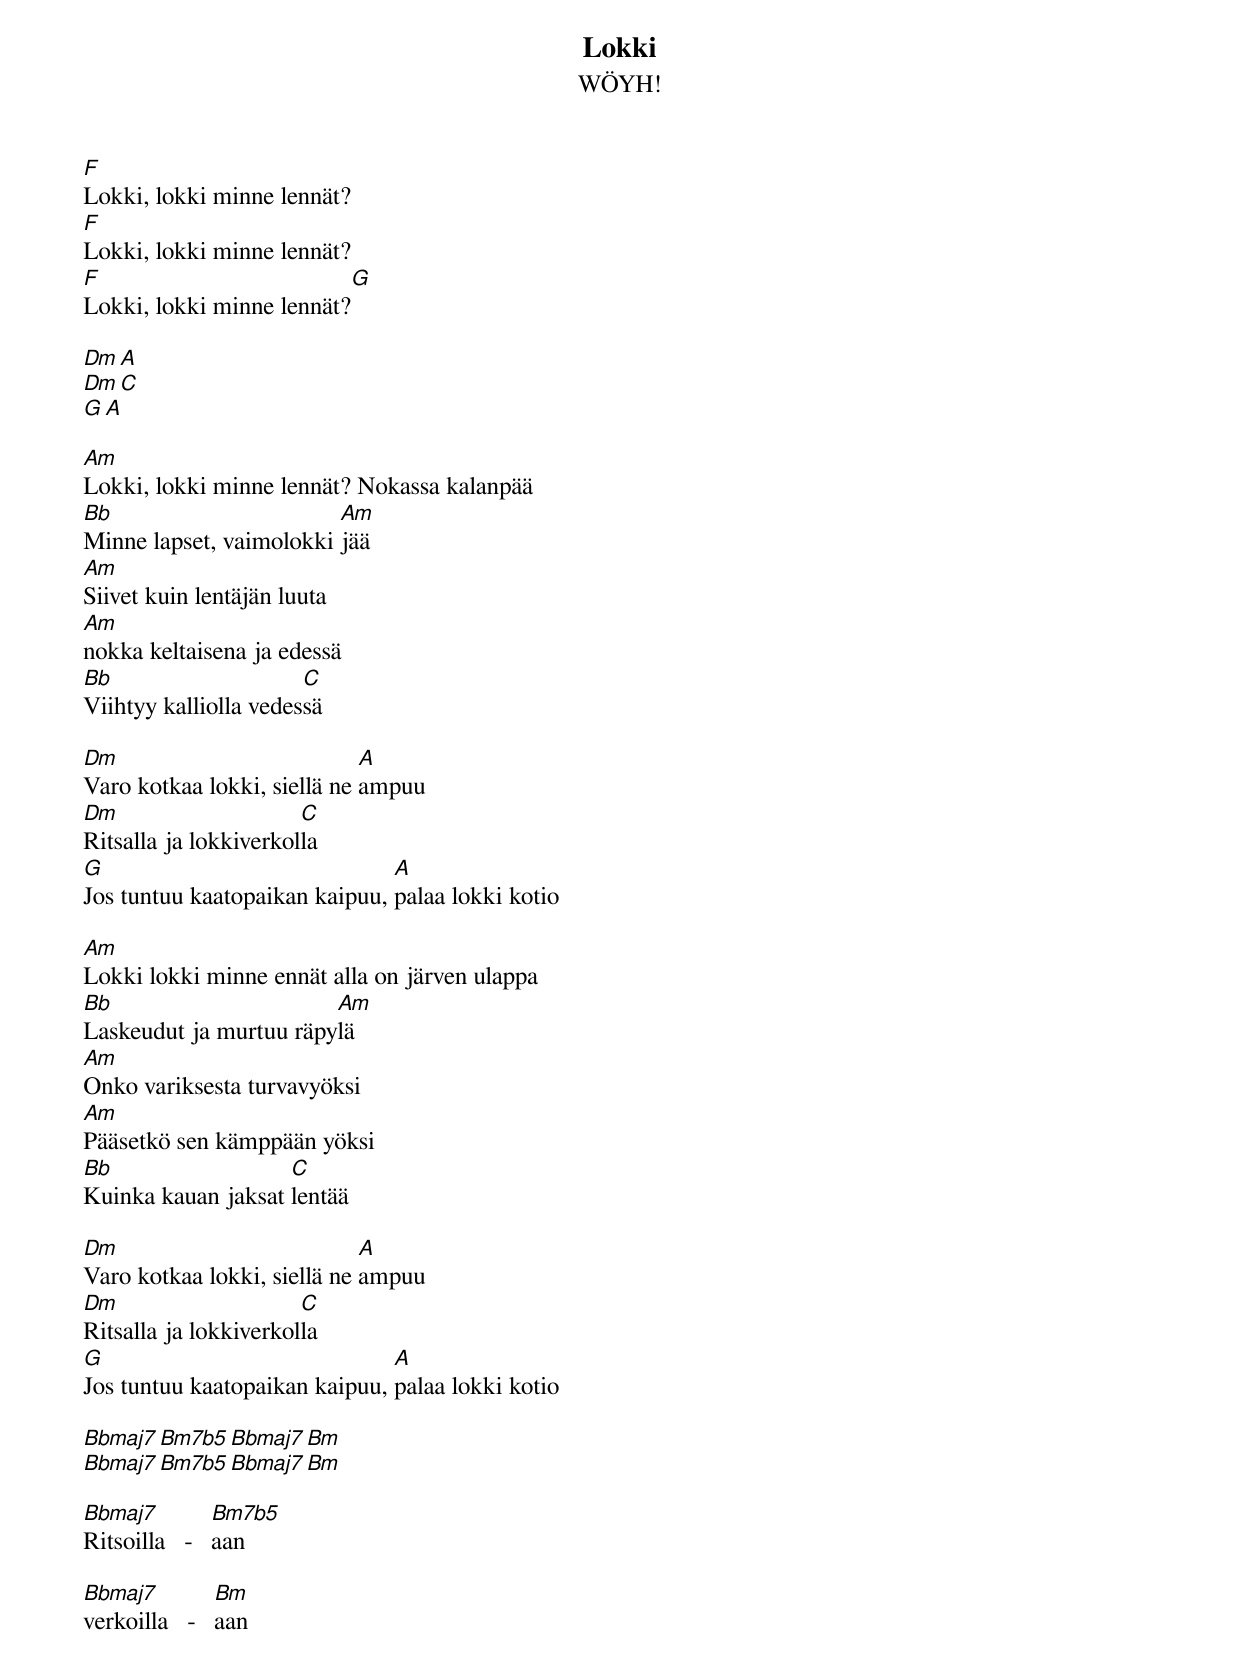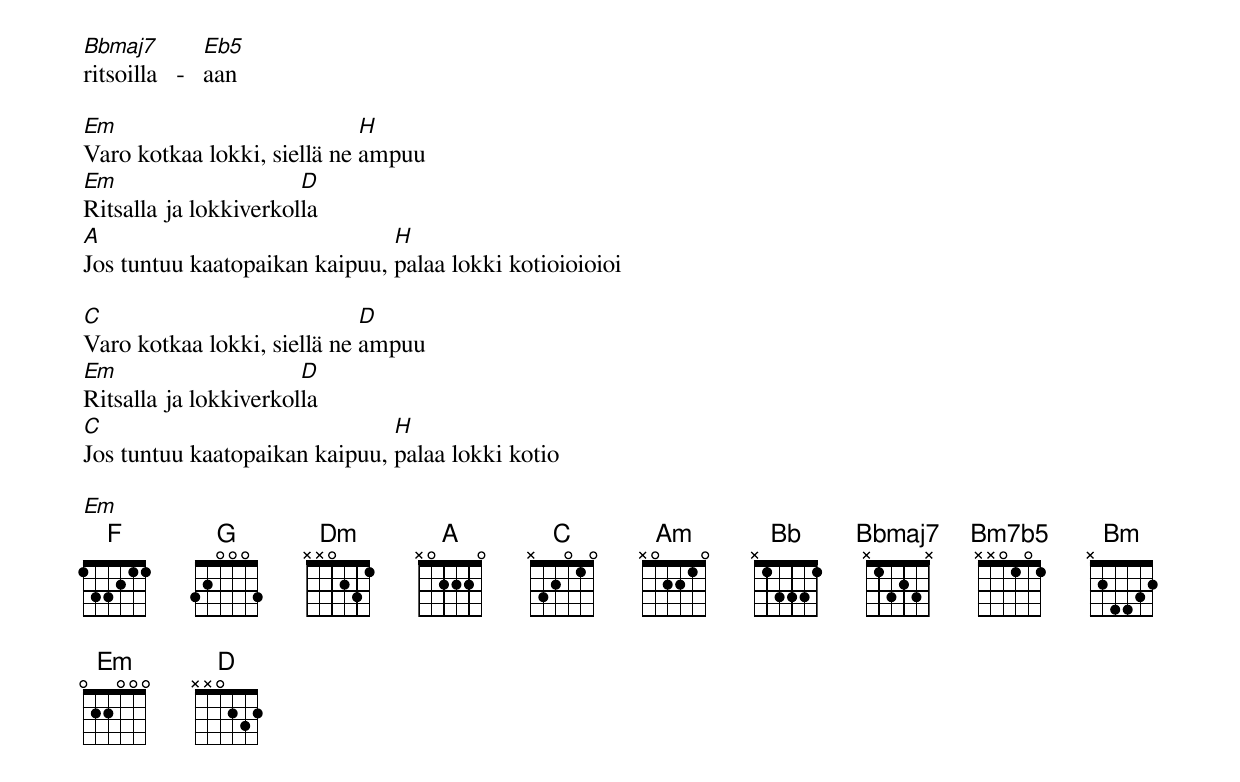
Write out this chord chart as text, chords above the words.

Lokki
WÖYH!

F
Lokki, lokki minne lennät?
F
Lokki, lokki minne lennät?
F                            G
Lokki, lokki minne lennät?

Dm       A
Dm       C
G        A

Am
Lokki, lokki minne lennät? Nokassa kalanpää
Bb                       Am
Minne lapset, vaimolokki jää
Am
Siivet kuin lentäjän luuta
Am
nokka keltaisena ja edessä
Bb                     C
Viihtyy kalliolla vedessä

Dm                           A
Varo kotkaa lokki, siellä ne ampuu
Dm                     C
Ritsalla ja lokkiverkolla
G                              A
Jos tuntuu kaatopaikan kaipuu, palaa lokki kotio

Am
Lokki lokki minne ennät alla on järven ulappa
Bb                      Am
Laskeudut ja murtuu räpylä
Am
Onko variksesta turvavyöksi
Am
Pääsetkö sen kämppään yöksi
Bb                  C
Kuinka kauan jaksat lentää

Dm                           A
Varo kotkaa lokki, siellä ne ampuu
Dm                     C
Ritsalla ja lokkiverkolla
G                              A
Jos tuntuu kaatopaikan kaipuu, palaa lokki kotio

Bbmaj7   Bm7b5   Bbmaj7   Bm
Bbmaj7   Bm7b5   Bbmaj7   Bm

Bbmaj7          Bm7b5
Ritsoilla   -   aan

Bbmaj7          Bm
verkoilla   -   aan

Bbmaj7          Eb5
ritsoilla   -   aan

Em                           H
Varo kotkaa lokki, siellä ne ampuu
Em                     D
Ritsalla ja lokkiverkolla
A                              H
Jos tuntuu kaatopaikan kaipuu, palaa lokki kotioioioioi

C                            D
Varo kotkaa lokki, siellä ne ampuu
Em                     D
Ritsalla ja lokkiverkolla
C                              H
Jos tuntuu kaatopaikan kaipuu, palaa lokki kotio

Em
